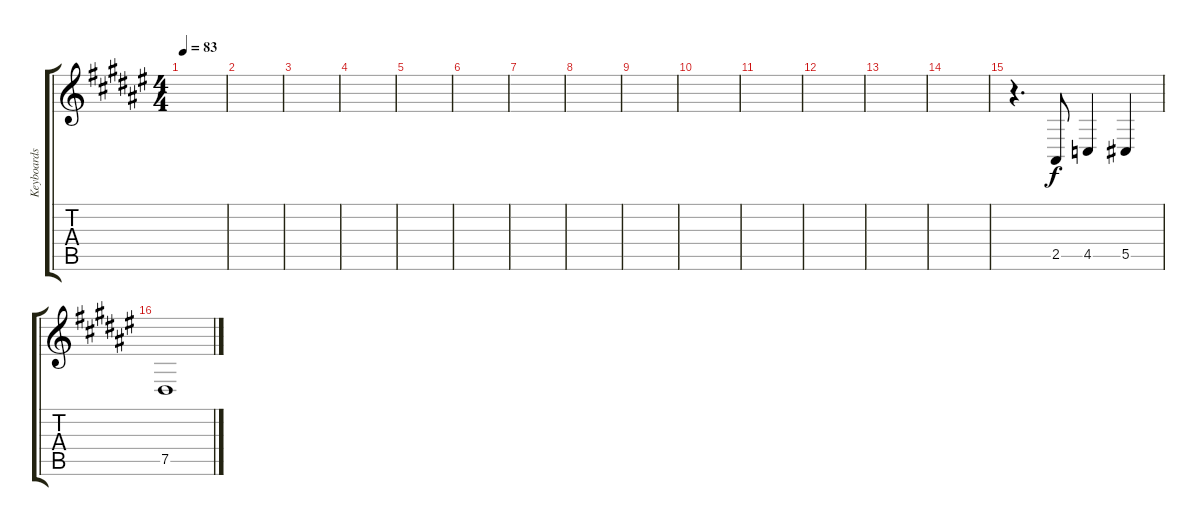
\track ("Keyboards" "Keyboards") {instrument stringensemble1}
\staff {score tabs}
\tuning (Eb4 Bb3 Gb3 Db3 Ab2 Eb2) {hide}
\ts (4 4)
\tempo 83
\clef g2
\ks d#minor
|
|
|
|
|
|
|
|
|
|
|
|
|
|
r.4{d} 2.5.8 4.5.4 5.5.4 |
7.5.1
